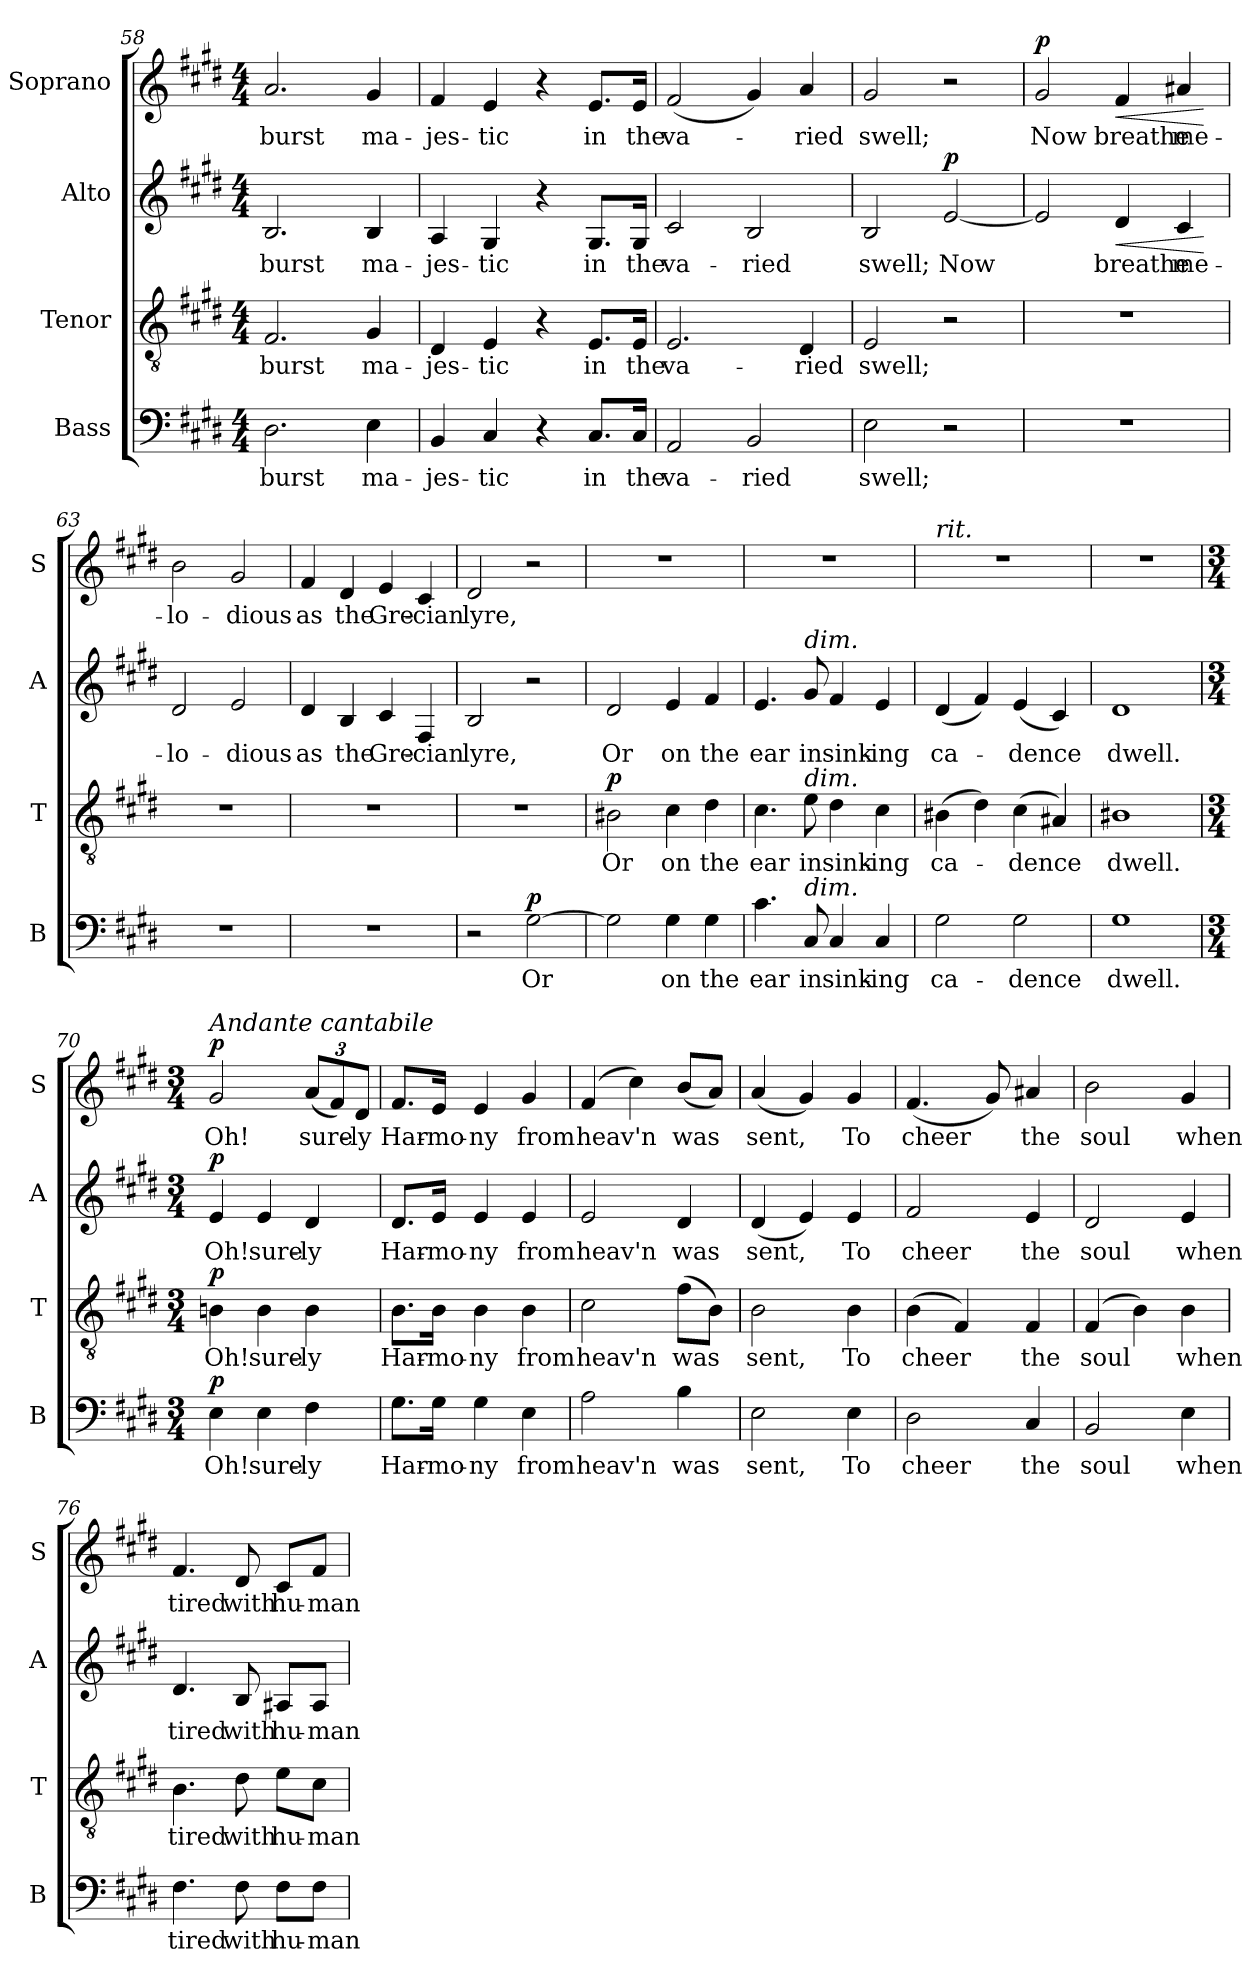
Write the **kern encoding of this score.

**kern	**text	**dynam	**kern	**text	**dynam	**kern	**text	**dynam	**kern	**text	**dynam
*part4	*part4	*part4	*part3	*part3	*part3	*part2	*part2	*part2	*part1	*part1	*part1
*staff4	*staff4	*staff4	*staff3	*staff3	*staff3	*staff2	*staff2	*staff2	*staff1	*staff1	*staff1
*I"Bass	*	*	*I"Tenor	*	*	*I"Alto	*	*	*I"Soprano	*	*
*I'B	*	*	*I'T	*	*	*I'A	*	*	*I'S	*	*
*clefF4	*	*	*clefGv2	*	*	*clefG2	*	*	*clefG2	*	*
*k[f#c#g#d#]	*	*	*k[f#c#g#d#]	*	*	*k[f#c#g#d#]	*	*	*k[f#c#g#d#]	*	*
*E:	*	*	*E:	*	*	*E:	*	*	*E:	*	*
*M4/4	*	*	*M4/4	*	*	*M4/4	*	*	*M4/4	*	*
=58	=58	=58	=58	=58	=58	=58	=58	=58	=58	=58	=58
2.D#\	burst	.	2.F#/	burst	.	2.B/	burst	.	2.a/	burst	.
4E\	ma-	.	4G#/	ma-	.	4B/	ma-	.	4g#/	ma-	.
=59	=59	=59	=59	=59	=59	=59	=59	=59	=59	=59	=59
4BB/	-jes-	.	4D#/	-jes-	.	4A/	-jes-	.	4f#/	-jes-	.
4C#/	-tic	.	4E/	-tic	.	4G#/	-tic	.	4e/	-tic	.
4r	.	.	4r	.	.	4r	.	.	4r	.	.
8.C#/L	in	.	8.E/L	in	.	8.G#/L	in	.	8.e/L	in	.
16C#/Jk	the	.	16E/Jk	the	.	16G#/Jk	the	.	16e/Jk	the	.
=60	=60	=60	=60	=60	=60	=60	=60	=60	=60	=60	=60
2AA/	va-	.	2.E/	va-	.	2c#/	va-	.	(2f#/	va-	.
2BB/	-ried	.	.	.	.	2B/	-ried	.	4g#/)	.	.
.	.	.	4D#/	-ried	.	.	.	.	4a/	-ried	.
=61	=61	=61	=61	=61	=61	=61	=61	=61	=61	=61	=61
2E\	swell;	.	2E/	swell;	.	2B/	swell;	.	2g#/	swell;	.
!	!	!	!	!	!	!	!	!LO:DY:a	!	!	!
2r	.	.	2r	.	.	[2e/	Now	p	2r	.	.
=62	=62	=62	=62	=62	=62	=62	=62	=62	=62	=62	=62
!	!	!	!	!	!	!	!	!	!	!	!LO:DY:a
1r	.	.	1r	.	.	2e/]	.	.	2g#/	Now	p
!	!	!	!	!	!	!	!	!LO:HP:b	!	!	!LO:HP:b
.	.	.	.	.	.	4d#/	breathe	<	4f#/	breathe	<
.	.	.	.	.	.	4c#/	me-	.	4a#X/	me-	.
.	.	.	.	.	.	.	.	[	.	.	[
!!LO:LB:g=z
=63	=63	=63	=63	=63	=63	=63	=63	=63	=63	=63	=63
1r	.	.	1r	.	.	2d#/	-lo-	.	2b\	-lo-	.
.	.	.	.	.	.	2e/	-dious	.	2g#/	-dious	.
=64	=64	=64	=64	=64	=64	=64	=64	=64	=64	=64	=64
1r	.	.	1r	.	.	4d#/	as	.	4f#/	as	.
.	.	.	.	.	.	4B/	the	.	4d#/	the	.
.	.	.	.	.	.	4c#/	Gre-	.	4e/	Gre-	.
.	.	.	.	.	.	4F#/	-cian	.	4c#/	-cian	.
=65	=65	=65	=65	=65	=65	=65	=65	=65	=65	=65	=65
2r	.	.	1r	.	.	2B/	lyre,	.	2d#/	lyre,	.
!	!	!LO:DY:a	!	!	!	!	!	!	!	!	!
[2G#\	Or	p	.	.	.	2r	.	.	2r	.	.
=66	=66	=66	=66	=66	=66	=66	=66	=66	=66	=66	=66
!	!	!	!	!	!LO:DY:a	!	!	!	!	!	!
2G#\]	.	.	2B#X\	Or	p	2d#/	Or	.	1r	.	.
4G#\	on	.	4c#\	on	.	4e/	on	.	.	.	.
4G#\	the	.	4d#\	the	.	4f#/	the	.	.	.	.
=67	=67	=67	=67	=67	=67	=67	=67	=67	=67	=67	=67
4.c#\	ear	.	4.c#\	ear	.	4.e/	ear	.	1r	.	.
!	!	!	!	!	!	!LO:TX:a:i:t=dim.	!	!	!	!	!
!	!	!	!LO:TX:a:i:t=dim.	!	!	!	!	!	!	!	!
!LO:TX:a:i:t=dim.	!	!	!	!	!	!	!	!	!	!	!
8C#/	in	.	8e\	in	.	8g#/	in	.	.	.	.
4C#/	sink-	.	4d#\	sink-	.	4f#/	sink-	.	.	.	.
4C#/	-ing	.	4c#\	-ing	.	4e/	-ing	.	.	.	.
=68	=68	=68	=68	=68	=68	=68	=68	=68	=68	=68	=68
!	!	!	!	!	!	!	!	!	!LO:TX:a:i:t=rit.	!	!
2G#\	ca-	.	(4B#X\	ca-	.	(4d#/	ca-	.	1r	.	.
.	.	.	4d#\)	.	.	4f#/)	.	.	.	.	.
2G#\	-dence	.	(4c#\	-dence	.	(4e/	-dence	.	.	.	.
.	.	.	4A#X/)	.	.	4c#/)	.	.	.	.	.
=69	=69	=69	=69	=69	=69	=69	=69	=69	=69	=69	=69
1G#	dwell.	.	1B#X	dwell.	.	1d#	dwell.	.	1r	.	.
!!LO:PB:g=z
=70	=70	=70	=70	=70	=70	=70	=70	=70	=70	=70	=70
*M3/4	*	*	*M3/4	*	*	*M3/4	*	*	*M3/4	*	*
!	!	!	!	!	!	!	!	!	!LO:TX:a:i:t=Andante cantabile	!	!
!	!	!LO:DY:a	!	!	!LO:DY:a	!	!	!LO:DY:a	!	!	!LO:DY:a
4E\	Oh!	p	4Bn\	Oh!	p	4e/	Oh!	p	2g#/	Oh!	p
4E\	sure-	.	4B\	sure-	.	4e/	sure-	.	.	.	.
4F#\	-ly	.	4B\	-ly	.	4d#/	-ly	.	(12a/L	sure-	.
.	.	.	.	.	.	.	.	.	12f#/)	.	.
.	.	.	.	.	.	.	.	.	12d#/J	-ly	.
=71	=71	=71	=71	=71	=71	=71	=71	=71	=71	=71	=71
8.G#\L	Har-	.	8.B\L	Har-	.	8.d#/L	Har-	.	8.f#/L	Har-	.
16G#\Jk	-mo-	.	16B\Jk	-mo-	.	16e/Jk	-mo-	.	16e/Jk	-mo-	.
4G#\	-ny	.	4B\	-ny	.	4e/	-ny	.	4e/	-ny	.
4E\	from	.	4B\	from	.	4e/	from	.	4g#/	from	.
=72	=72	=72	=72	=72	=72	=72	=72	=72	=72	=72	=72
2A\	heav'n	.	2c#\	heav'n	.	2e/	heav'n	.	(4f#/	heav'n	.
.	.	.	.	.	.	.	.	.	4cc#\)	.	.
4B\	was	.	(8f#\L	was	.	4d#/	was	.	(8b/L	was	.
.	.	.	8B\J)	.	.	.	.	.	8a/J)	.	.
=73	=73	=73	=73	=73	=73	=73	=73	=73	=73	=73	=73
2E\	sent,	.	2B\	sent,	.	(4d#/	sent,	.	(4a/	sent,	.
.	.	.	.	.	.	4e/)	.	.	4g#/)	.	.
4E\	To	.	4B\	To	.	4e/	To	.	4g#/	To	.
=74	=74	=74	=74	=74	=74	=74	=74	=74	=74	=74	=74
2D#\	cheer	.	(4B\	cheer	.	2f#/	cheer	.	(4.f#/	cheer	.
.	.	.	4F#/)	.	.	.	.	.	.	.	.
.	.	.	.	.	.	.	.	.	8g#/)	.	.
4C#/	the	.	4F#/	the	.	4e/	the	.	4a#X/	the	.
=75	=75	=75	=75	=75	=75	=75	=75	=75	=75	=75	=75
2BB/	soul	.	(4F#/	soul	.	2d#/	soul	.	2b\	soul	.
.	.	.	4B\)	.	.	.	.	.	.	.	.
4E\	when	.	4B\	when	.	4e/	when	.	4g#/	when	.
!!LO:LB:g=z
=76	=76	=76	=76	=76	=76	=76	=76	=76	=76	=76	=76
4.F#\	tired	.	4.B\	tired	.	4.d#/	tired	.	4.f#/	tired	.
8F#\	with	.	8d#\	with	.	8B/	with	.	8d#/	with	.
8F#\L	hu-	.	8e\L	hu-	.	8A#X/L	hu-	.	8c#/L	hu-	.
8F#\J	-man	.	8c#\J	-man	.	8A#/J	-man	.	8f#/J	-man	.
=	=	=	=	=	=	=	=	=	=	=	=
*-	*-	*-	*-	*-	*-	*-	*-	*-	*-	*-	*-
